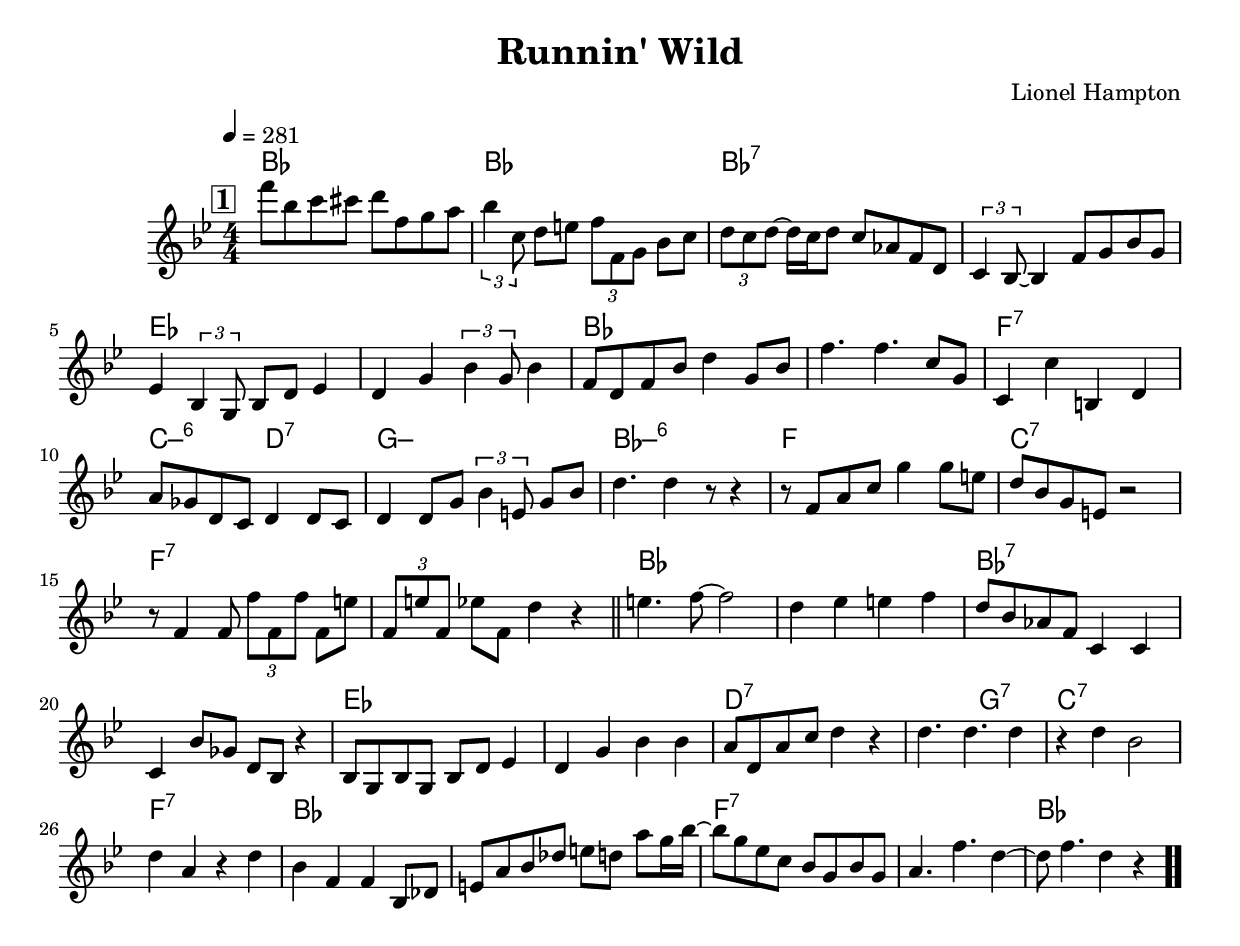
\version "2.13.2"

#(ly:set-option 'point-and-click #f)

\header {
  title = "Runnin' Wild"
  composer = "Lionel Hampton"
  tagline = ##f
}
global =
{
    \override Staff.TimeSignature #'style = #'()
    \time 4/4
    \clef "treble"
    \key bes \major
    \override Rest #'direction = #'0
    \override MultiMeasureRest #'staff-position = #0
}
\score
{
<<
    \transpose c' c'

    \new ChordNames { \chords {
      \set majorSevenSymbol = \markup { "maj7" }
      \set minorChordModifier = \markup { \char ##x2013 }
      
      | bes1 | bes1 | bes1:7 | s1 | es1 | s1 | bes1 | s1 
      | f1:7 | c2:min6 d2:7 | g1:min | bes1:min6 | f1 | c1:7 | f1:7 | s1 
      | bes1 | s1 | bes1:7 | s1 | es1 | s1 | d1:7 | s2 g2:7 
      | c1:7 | f1:7 | bes1 | s1 | f1:7 | s1 | bes1|
      }
      }

    \new Staff
    <<
    \transpose c' c'

    {
      \global
  		%\override Score.MetronomeMark #'transparent = ##t
  		%\override Score.MetronomeMark #'stencil = ##f
  		
  		\override HorizontalBracket #'direction = #UP
  		\override HorizontalBracket #'bracket-flare = #'(0 . 0)
  		
  		\override TextSpanner #'dash-fraction = #1.0
  		\override TextSpanner #'bound-details #'left #'text = \markup{ \concat{\draw-line #'(0 . -1.0) \draw-line #'(1.0 . 0) }}
  		\override TextSpanner #'bound-details #'right #'text = \markup{ \concat{ \draw-line #'(1.0 . 0) \draw-line #'(0 . -1.0) }}
          \set Score.markFormatter = #format-mark-box-numbers


      \tempo 4 = 281
      \set Score.currentBarNumber = #1
     
      \bar "||" \mark \default f'''8 bes''8 c'''8 cis'''8 d'''8 f''8 g''8 a''8 
      | \tuplet 3/2 {bes''4 c''8} d''8 e''8 \tuplet 3/2 {f''8 f'8 g'8} bes'8 c''8 
      | \tuplet 3/2 {d''8 c''8 d''8~} d''16 c''16 d''8 c''8 aes'8 f'8 d'8 
      | \tuplet 3/2 {c'4 bes8~} bes4 f'8 g'8 bes'8 g'8 
      | es'4 \tuplet 3/2 {bes4 g8} bes8 d'8 es'4 
      | d'4 g'4 \tuplet 3/2 {bes'4 g'8} bes'4 
      | f'8 d'8 f'8 bes'8 d''4 g'8 bes'8 
      | f''4. f''4. c''8 g'8 
      | c'4 c''4 b4 d'4 
      | a'8 ges'8 d'8 c'8 d'4 d'8 c'8 
      | d'4 d'8 g'8 \tuplet 3/2 {bes'4 e'8} g'8 bes'8 
      | d''4. d''4 r8 r4 
      | r8 f'8 a'8 c''8 g''4 g''8 e''8 
      | d''8 bes'8 g'8 e'8 r2 
      | r8 f'4 f'8 \tuplet 3/2 {f''8 f'8 f''8} f'8 e''8 
      | \tuplet 3/2 {f'8 e''8 f'8} es''8 f'8 d''4 r4 
      \bar "||" e''4. f''8~ f''2 
      | d''4 es''4 e''4 f''4 
      | d''8 bes'8 aes'8 f'8 c'4 c'4 
      | c'4 bes'8 ges'8 d'8 bes8 r4 
      | bes8 g8 bes8 g8 bes8 d'8 es'4 
      | d'4 g'4 bes'4 bes'4 
      | a'8 d'8 a'8 c''8 d''4 r4 
      | d''4. d''4. d''4 
      | r4 d''4 bes'2 
      | d''4 a'4 r4 d''4 
      | bes'4 f'4 f'4 bes8 des'8 
      | e'8 a'8 bes'8 des''8 e''8 d''8 a''8 g''16 bes''16~ 
      | bes''8 g''8 es''8 c''8 bes'8 g'8 bes'8 g'8 
      | a'4. f''4. d''4~ 
      | d''8 f''4. d''4 r4\bar  ".."
    }
    >>
>>    
}
